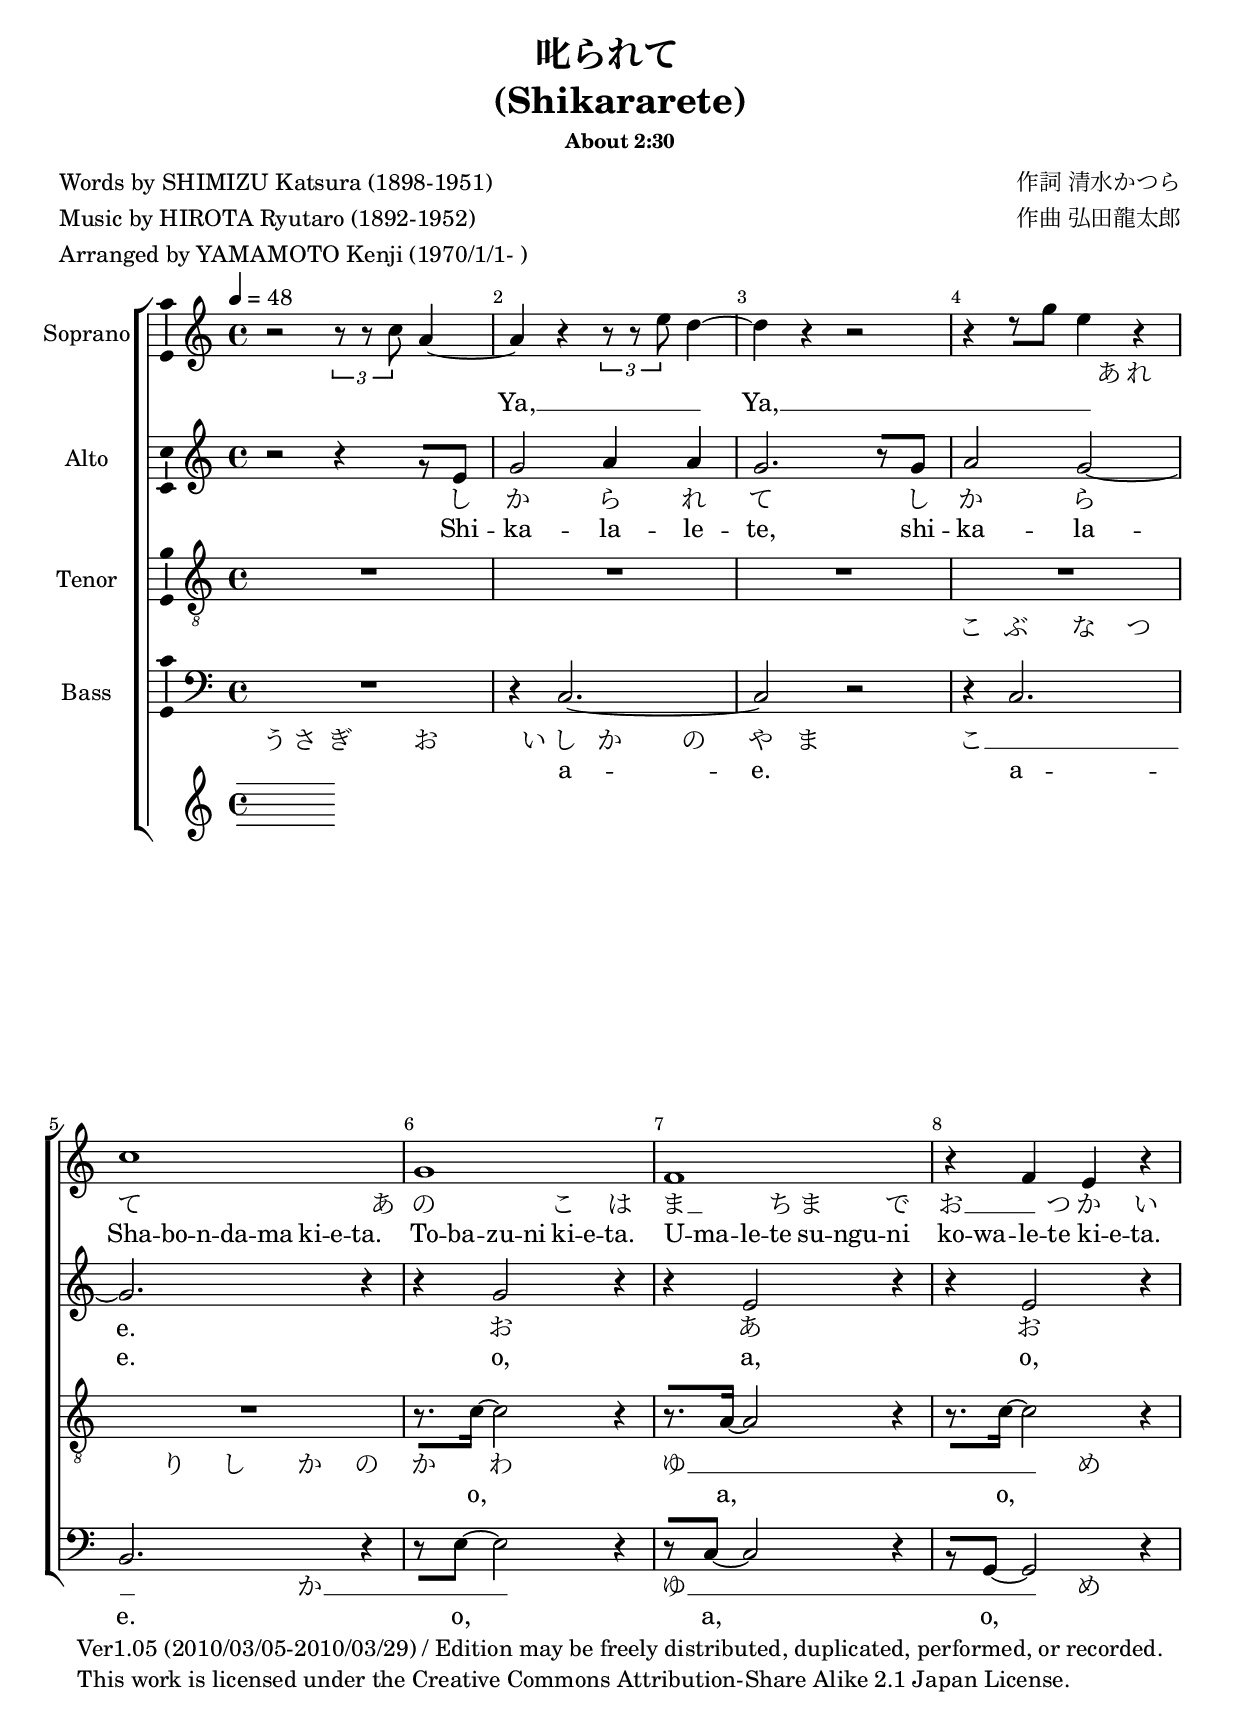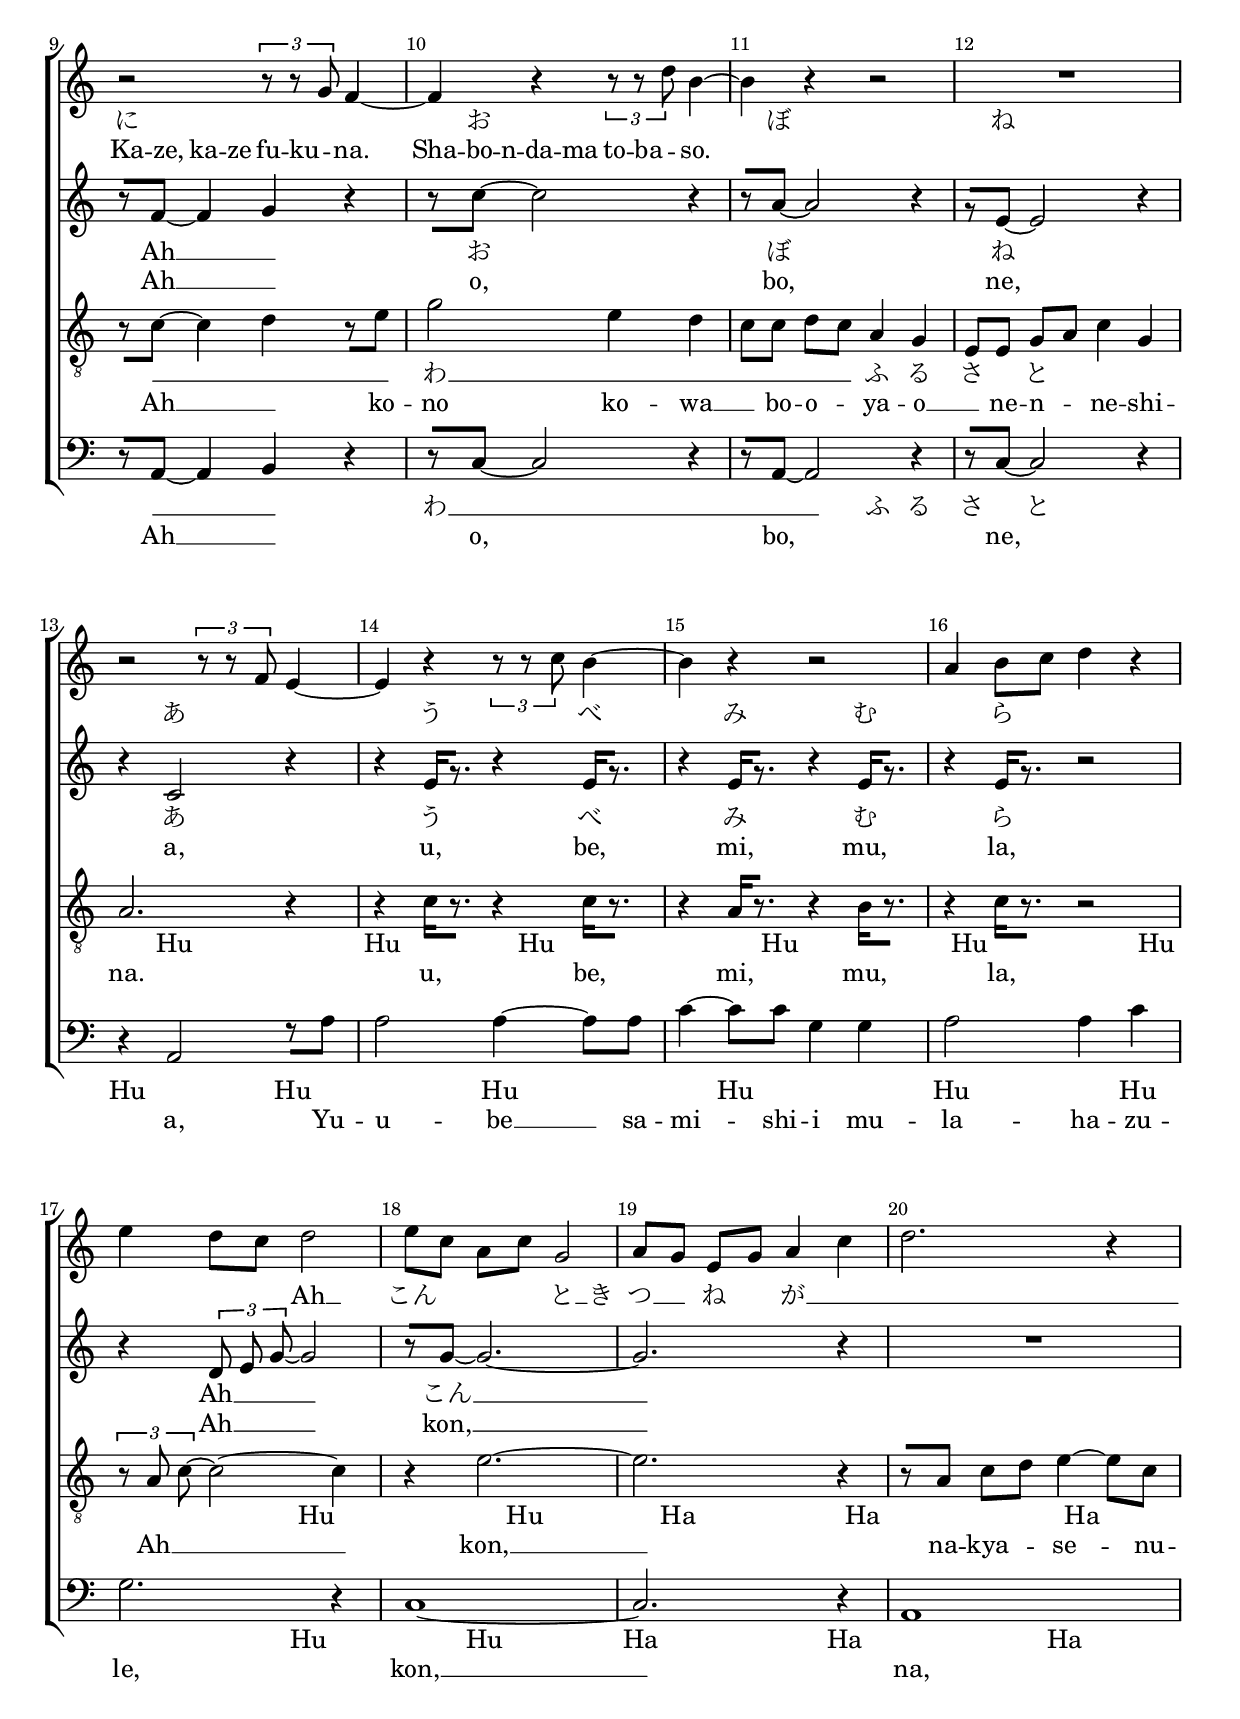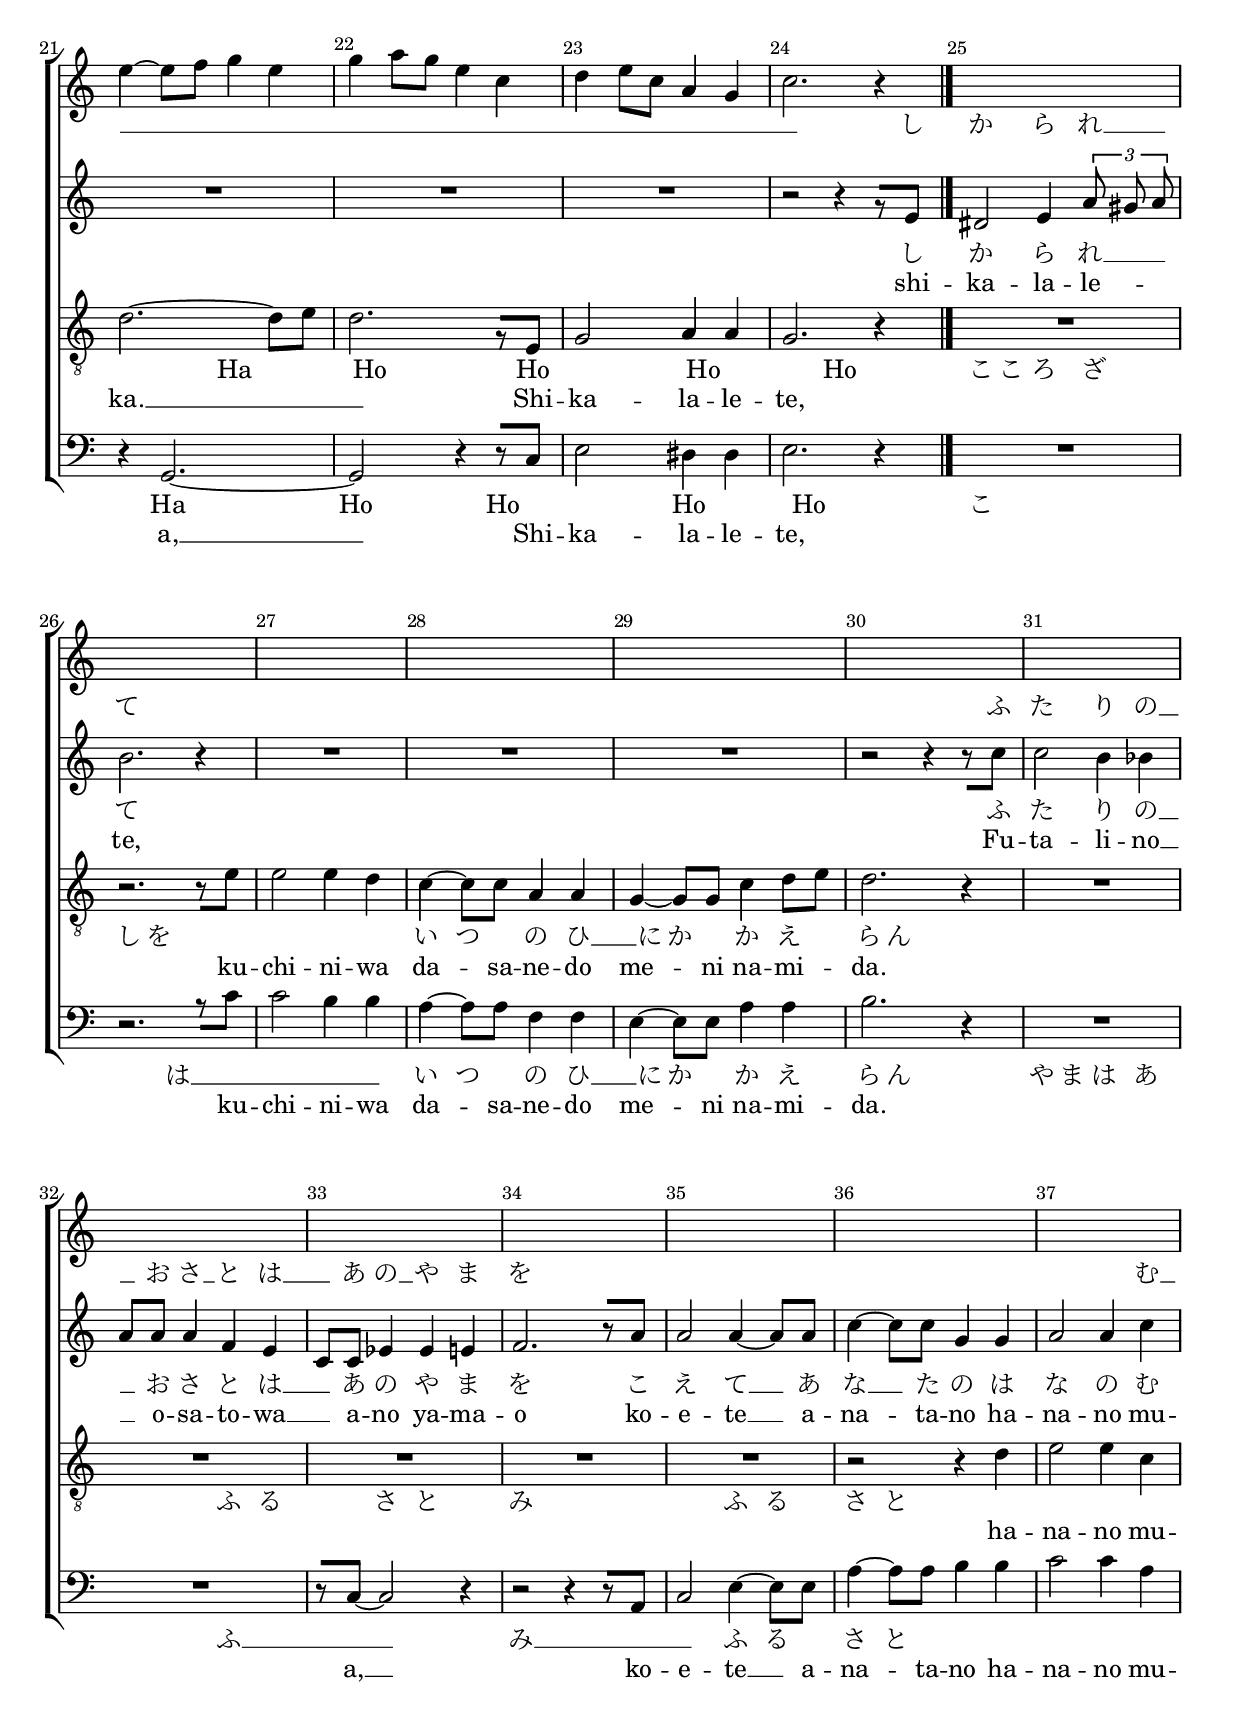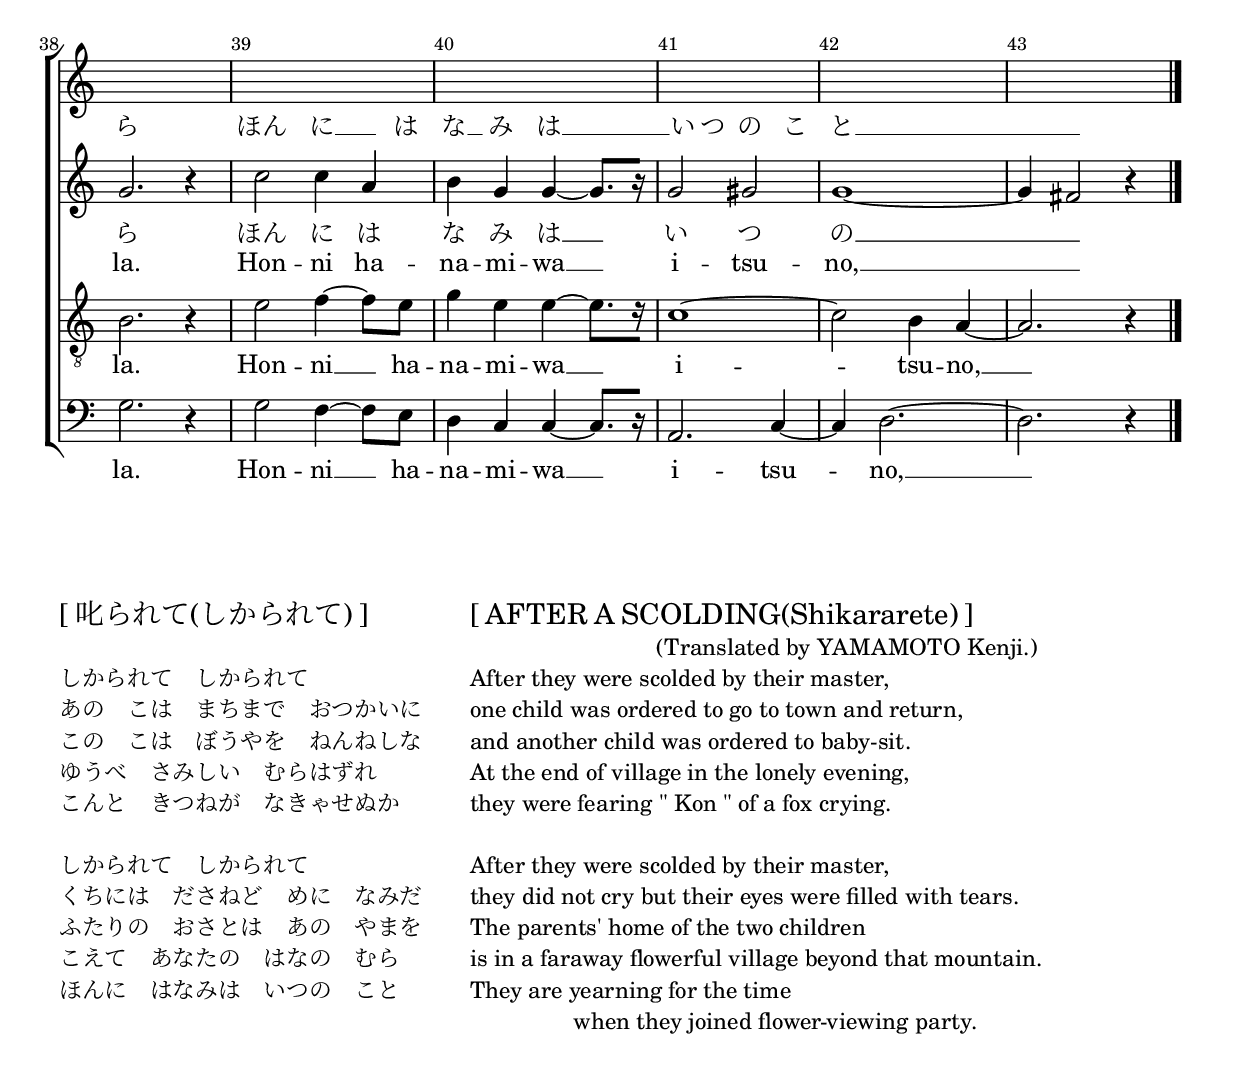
% **********************************************************************
% shikararete.ly :
%  Copyright (C) 2010 YAMAMOTO Kenji
%  This work is licensed under 
%  the Creative Commons Attribution-Share Alike 2.1 Japan License. 
%  To view a copy of this license, 
%  visit http://creativecommons.org/licenses/by-sa/2.1/jp/
%  or send a letter to Creative Commons, 171 Second Street,
%  Suite 300, San Francisco, California, 94105, USA.
% **********************************************************************

\version "2.12.3"

\include "common.ly"

% **********************************************************************
% sopranoMusic.ly :
%  Copyright (C) 2010 YAMAMOTO Kenji
%  This work is licensed under 
%  the Creative Commons Attribution-Share Alike 2.1 Japan License. 
%  To view a copy of this license, 
%  visit http://creativecommons.org/licenses/by-sa/2.1/jp/
%  or send a letter to Creative Commons, 171 Second Street,
%  Suite 300, San Francisco, California, 94105, USA.
% **********************************************************************

sopranoMusic =
{
  \set Staff.instrumentName = "Soprano"

  \clef treble

  \key c \major

  % --------------------------------------------------
  % Initial Setting
  % --------------------------------------------------
%  \set Staff.midiInstrument = "acoustic grand"
  \set Staff.midiInstrument = "violin"

  \override Staff.TimeSignature #'style = #'()

  \time 4/4

  % --------------------------------------------------
  % 1-1
  % --------------------------------------------------
  \relative c''
  {
    r2 \times2/3{ r8 r c } a4~ | a4 r4 \times2/3{ r8 r e' } d4~ | d4 r4 r2 | r4 r8 [ g ] e4 r4  |
  }

  % --------------------------------------------------
  % 1-2
  % --------------------------------------------------
  \relative c''
  {
    c1 | g1 | f1 | r4 f4 e4 r4  |
  }

  \break

  % --------------------------------------------------
  % 2-1
  % --------------------------------------------------
  \relative c''
  {
    r2 \times2/3{ r8 r g } f4~ | f4 r4 \times2/3{ r8 r d' } b4~ | b4 r4 r2 | R1 |
  }

  \break

  % --------------------------------------------------
  % 2-2
  % --------------------------------------------------
  \relative c'
  {
    r2 \times2/3{ r8 r f } e4~ | e4 r4 \times2/3{ r8 r c' } b4~ | b4 r4 r2 | a4 b8 [ c ] d4 r4 |
  }

  \break

  % --------------------------------------------------
  % 3-1
  % --------------------------------------------------
  \relative c''
  {
    e4 d8 [ c ] d2 | e8 [ c ] a8 [ c ] g2 | a8 [ g ] e8 [ g ] a4 c4 | d2. r4 |
  }

  % --------------------------------------------------
  % 3-2
  % --------------------------------------------------
  \relative c''
  {
    e4~ e8 [ f ] g4 e4 | g4 a8 [ g ] e4 c4 | d4 e8 [ c ] a4 g4 | c2. r4 |
  }

  \bar "|."
}



sopranoLyrics = \lyricmode 
{
  % --------------------------------------------------
  % 1-1
  % --------------------------------------------------
  \skip4 \skip4 \skip4 \skip4 | \skip4 \skip4 \skip4 \skip4 | \skip4 \skip4 \skip4 \skip4 | \skip4 \skip4 \skip8*2/3 \skip8*2/3 あ8*2/3 れ8*2/3 __ \skip8*2/3 \skip8*2/3 | て4 \skip4 \skip4 \skip8 あ8 |

  % --------------------------------------------------
  % 1-2
  % --------------------------------------------------
  の4 \skip4 こ4 は4 | ま4 __ \skip8 ち8 ま4 で4 | お4 __ \skip8 つ8 か4 い8 __ \skip8 | に4 \skip4 \skip4 \skip4 |

  % --------------------------------------------------
  % 1-3
  % --------------------------------------------------
  \skip8 お8 \skip4 \skip4 \skip4 | \skip8 ぼ8 \skip4 \skip4 \skip4 | \skip8 ね8 \skip4 \skip4 \skip4 | \skip4 あ4 \skip4 \skip4 |

  % --------------------------------------------------
  % 1-4
  % --------------------------------------------------
  \skip4 う16 \skip8. \skip4 べ16 \skip8. | \skip4 み16 \skip8. \skip4 む16 \skip8. | \skip4 ら16 \skip8. \skip4 \skip4 | \skip4 \skip4 Ah4 __ \skip4 |

  % --------------------------------------------------
  % 1-5
  % --------------------------------------------------
  こん4 \skip4 と4 __ \skip8 き8 | つ8 __ \skip8 ね4 が8 __ \skip8 \skip4 | \skip4 \skip4 \skip4 \skip4 | \skip4 \skip4 \skip4 \skip4 | \skip4 \skip4 \skip4 \skip4 |

  % --------------------------------------------------
  % 2-1
  % --------------------------------------------------
  \skip4 \skip4 \skip4 \skip4 | \skip4 \skip4 \skip4 \skip8 し8 | か4 \skip4 ら4 れ8*2/3 __ \skip8*2/3 \skip8*2/3 | て4 \skip4 \skip4 \skip4 |

  % --------------------------------------------------
  % 2-2
  % --------------------------------------------------
  \skip4 \skip4 \skip4 \skip4 | \skip4 \skip4 \skip4 \skip4 | \skip4 \skip4 \skip4 \skip4 | \skip4 \skip4 \skip4 \skip8 ふ8 |

  % --------------------------------------------------
  % 2-3
  % --------------------------------------------------
  た4 \skip4 り4 の4 __ | \skip8 お8 さ8 __ \skip8 と4 は4 __ | \skip8 あ8 の8 __ \skip8 や4 ま4 | を4 \skip4 \skip4 \skip4 |

  % --------------------------------------------------
  % 2-4
  % --------------------------------------------------
  \skip4 \skip4 \skip4 \skip4 | \skip4 \skip4 \skip4 \skip4 | \skip4 \skip4 \skip4 む8 __ \skip8 | ら4 \skip4 \skip4 \skip4 |

  % --------------------------------------------------
  % 2-5
  % --------------------------------------------------
  ほん4 \skip4 に4 __  \skip8 は8 | な8 __ \skip8 み4 は8 __ \skip8 \skip4 | \skip8 い8 つ8 __ \skip8 の4 \skip8 こ8 | と4 __ \skip4 \skip4 \skip4 | \skip4 \skip4 \skip4 \skip4 |

}



sopranoLyricsRoman = \lyricmode 
{
  % --------------------------------------------------
  % 1-1
  % --------------------------------------------------
  \skip4 \skip4 | \skip4 \skip4 | Ya,4 __ \skip4 | \skip4 \skip4 |

  % --------------------------------------------------
  % 1-2
  % --------------------------------------------------
  Ya,4 __ \skip4 | \skip4 \skip4 | \skip4 \skip4 | \skip4 \skip4 |

  % --------------------------------------------------
  % 2-1
  % --------------------------------------------------
  Sha8 -- bo16 -- n16 -- da8 -- ma8 | ki8 -- e8 -- ta.8 \skip8 | To8 -- ba8 -- zu8 -- ni8 | ki8 -- e8 -- ta.8 \skip8 |

  % --------------------------------------------------
  % 2-2
  % --------------------------------------------------
  U8 -- ma8 -- le8 -- te8 | su8 -- ngu8 -- ni8 \skip8 | ko8 -- wa8 -- le8 -- te8 | ki8 -- e8 -- ta.8 \skip8 |

  % --------------------------------------------------
  % 3-1
  % --------------------------------------------------
  Ka8. -- ze,16 ka8 -- ze8 | fu8 -- ku8 -- na.8 \skip8 | Sha8 -- bo16 -- n16 -- da8 -- ma8 | to8 -- ba8 -- so.8 \skip8 |

}



altoMusic =
{
  \set Staff.instrumentName = "Alto"

  \clef treble

  \key c \major

  % --------------------------------------------------
  % 初期設定
  % --------------------------------------------------
%  \set Staff.midiInstrument = "acoustic grand"
  \set Staff.midiInstrument = "violin"

  \override Staff.TimeSignature #'style = #'()

  \time 4/4

  % --------------------------------------------------
  % 1-1
  % --------------------------------------------------
  \relative c'
  {
    r2 r4 r8 [ e ] | g2 a4 a4 | g2. r8 [ g ] | a2 g2~ | g2. r4 |
  }

  % --------------------------------------------------
  % 1-2
  % --------------------------------------------------
  \relative c''
  {
    r4 g2 r4 | r4 e2 r4 | r4 e2 r4 | r8 [ f~ ] f4 g4 r4 |
  }

  % --------------------------------------------------
  % 1-3
  % --------------------------------------------------
  \relative c''
  {
    r8 [ c~ ] c2 r4 | r8 [ a~ ] a2 r4 | r8 [ e~ ] e2 r4 | r4 c2 r4  |
  }

  % --------------------------------------------------
  % 1-4
  % --------------------------------------------------
  \relative c'
  {
    r4 e16 [ r8. ] r4 e16 [ r8. ] | r4 e16 [ r8. ] r4 e16 [ r8. ] | r4 e16 [ r8. ] r2 | r4 \times2/3{ d8 e g~ } g2 |
  }

  % --------------------------------------------------
  % 1-5
  % --------------------------------------------------
  \relative c''
  {
    r8 [ g~ ] g2.~ | g2. r4 | R1 | R1 | R1 |
  }

  % --------------------------------------------------
  % 2-1
  % --------------------------------------------------
  \relative c'
  {
    R1 | r2 r4 r8 [ e ] | dis2 e4 \times2/3 { a8 gis a } | b2. r4 |
  }

  % --------------------------------------------------
  % 2-2
  % --------------------------------------------------
  \relative c''
  {
    R1 | R1 | R1 | r2 r4 r8 [ c ] |
  }

  % --------------------------------------------------
  % 2-3
  % --------------------------------------------------
  \relative c''
  {
    c2 b4 bes4 | a8 [ a ] a4 f4 e4 | c8 [ c ] es4 es4 e4 | f2. r8 [ a ] |
  }

  % --------------------------------------------------
  % 2-4
  % --------------------------------------------------
  \relative c''
  {
    a2 a4~ a8 [ a ] | c4~ c8 [ c ] g4 g4 | a2 a4 c4 | g2. r4 |
  }

  % --------------------------------------------------
  % 2-5
  % --------------------------------------------------
  \relative c''
  {
    c2 c4 a4 | b4 g4 g4~ g8. [ r16 ] | g2 gis2 | g1~ | g4 fis2 r4 |
  }

  \bar "|."
}



% **********************************************************************
% altoLyrics.ly :
%  Copyright (C) 2010 YAMAMOTO Kenji
%  This work is licensed under 
%  the Creative Commons Attribution-Share Alike 2.1 Japan License. 
%  To view a copy of this license, 
%  visit http://creativecommons.org/licenses/by-sa/2.1/jp/
%  or send a letter to Creative Commons, 171 Second Street,
%  Suite 300, San Francisco, California, 94105, USA.
% **********************************************************************

altoLyrics = \lyricmode 
{
  % --------------------------------------------------
  % 1-1
  % --------------------------------------------------
  \skip4 \skip4 \skip4 \skip8 し8 | か4 \skip4 ら4 れ4 | て4 \skip4 \skip4 \skip8 し8 | か4 \skip4 ら4 \skip4 | e.4 \skip4 \skip4 \skip4 |

  % --------------------------------------------------
  % 1-2
  % --------------------------------------------------
  \skip4 お4 \skip4 \skip4 | \skip4 あ4 \skip4 \skip4 | \skip4 お4 \skip4 \skip4 | \skip8 Ah8 __ \skip4 \skip4 \skip4 |

  % --------------------------------------------------
  % 1-3
  % --------------------------------------------------
  \skip8 お8 \skip4 \skip4 \skip4 | \skip8 ぼ8 \skip4 \skip4 \skip4 | \skip8 ね8 \skip4 \skip4 \skip4 | \skip4 あ4 \skip4 \skip4 |

  % --------------------------------------------------
  % 1-4
  % --------------------------------------------------
  \skip4 う16 \skip8. \skip4 べ16 \skip8. | \skip4 み16 \skip8. \skip4 む16 \skip8. | \skip4 ら16 \skip8. \skip4 \skip4 | \skip4 Ah4 __ \skip4 \skip4 |

  % --------------------------------------------------
  % 1-5
  % --------------------------------------------------
  \skip8 こん8 __  \skip4 \skip4 \skip4 | \skip4 \skip4 \skip4 \skip4 | \skip4 \skip4 \skip4 \skip4 | \skip4 \skip4 \skip4 \skip4 | \skip4 \skip4 \skip4 \skip4 |

  % --------------------------------------------------
  % 2-1
  % --------------------------------------------------
  \skip4 \skip4 \skip4 \skip4 | \skip4 \skip4 \skip4 \skip8 し8 | か4 \skip4 ら4 れ8*2/3 __ \skip8*2/3 \skip8*2/3 | て4 \skip4 \skip4 \skip4 |

  % --------------------------------------------------
  % 2-2
  % --------------------------------------------------
  \skip4 \skip4 \skip4 \skip4 | \skip4 \skip4 \skip4 \skip4 | \skip4 \skip4 \skip4 \skip4 | \skip4 \skip4 \skip4 \skip8 ふ8 |

  % --------------------------------------------------
  % 2-3
  % --------------------------------------------------
  た4 \skip4 り4 の4 __ | \skip8 お8 さ4 と4 は4 __ | \skip8 あ8 の4 や4 ま4 | を4 \skip4 \skip4 \skip8 こ8 |

  % --------------------------------------------------
  % 2-4
  % --------------------------------------------------
  え4 \skip4 て4 __ \skip8 あ8 | な4 __ \skip8 た8 の4 は4 | な4 \skip4 の4 む4 | ら4 \skip4 \skip4 \skip4 |

  % --------------------------------------------------
  % 2-5
  % --------------------------------------------------
  ほん4 \skip4 に4 は4 | な4 み4 は8 __ \skip8 \skip4 | い4 \skip4 つ4 \skip4 | の4 __ \skip4 \skip4 \skip4 | \skip4 \skip4 \skip4 \skip4 |

}



altoLyricsRoman = \lyricmode 
{
  % --------------------------------------------------
  % 1-1
  % --------------------------------------------------
  \skip4 \skip4 \skip4 \skip8 Shi8 -- | ka4 -- \skip4 la4 -- le4 -- | te,4 \skip4 \skip4 \skip8 shi8 -- | ka4 -- \skip4 la4 -- \skip4 | e.4 \skip4 \skip4 \skip4 |

  % --------------------------------------------------
  % 1-2
  % --------------------------------------------------
  \skip4 o,4 \skip4 \skip4 | \skip4 a,4 \skip4 \skip4 | \skip4 o,4 \skip4 \skip4 | \skip8 Ah8 __ \skip4 \skip4 \skip4 |

  % --------------------------------------------------
  % 1-3
  % --------------------------------------------------
  \skip8 o,8 \skip4 \skip4 \skip4 | \skip8 bo,8 \skip4 \skip4 \skip4 | \skip8 ne,8 \skip4 \skip4 \skip4 | \skip4 a,4 \skip4 \skip4 |

  % --------------------------------------------------
  % 1-4
  % --------------------------------------------------
  \skip4 u,16 \skip8. \skip4 be,16 \skip8. | \skip4 mi,16 \skip8. \skip4 mu,16 \skip8. | \skip4 la,16 \skip8. \skip4 \skip4 | \skip4 Ah4 __ \skip4 \skip4 |

  % --------------------------------------------------
  % 1-5
  % --------------------------------------------------
  \skip8 kon,8 __  \skip4 \skip4 \skip4 | \skip4 \skip4 \skip4 \skip4 | \skip4 \skip4 \skip4 \skip4 | \skip4 \skip4 \skip4 \skip4 | \skip4 \skip4 \skip4 \skip4 |

  % --------------------------------------------------
  % 2-1
  % --------------------------------------------------
  \skip4 \skip4 \skip4 \skip4 | \skip4 \skip4 \skip4 \skip8 shi8 -- | ka4 -- \skip4 la4 -- le8*2/3 -- \skip8*2/3 \skip8*2/3 | te,4 \skip4 \skip4 \skip4 |

  % --------------------------------------------------
  % 2-2
  % --------------------------------------------------
  \skip4 \skip4 \skip4 \skip4 | \skip4 \skip4 \skip4 \skip4 | \skip4 \skip4 \skip4 \skip4 | \skip4 \skip4 \skip4 \skip8 Fu8 -- |

  % --------------------------------------------------
  % 2-3
  % --------------------------------------------------
  ta4 -- \skip4 li4 -- no4 __ | \skip8 o8 -- sa4 -- to4 -- wa4 __ | \skip8 a8 -- no4 ya4 -- ma4 -- | o4 \skip4 \skip4 \skip8 ko8 -- |

  % --------------------------------------------------
  % 2-4
  % --------------------------------------------------
  e4 -- \skip4 te4 __ \skip8 a8 -- | na4 -- \skip8 ta8 -- no4 ha4 -- | na4 -- \skip4 no4 mu4 -- | la.4 \skip4 \skip4 \skip4 |

  % --------------------------------------------------
  % 2-5
  % --------------------------------------------------
  Hon4 -- \skip4 ni4 ha4 -- | na4 -- mi4 -- wa8 __ \skip8 \skip4 | i4 -- \skip4 tsu4 -- \skip4 | no,4 __ \skip4 \skip4 \skip4 | \skip4 \skip4 \skip4 \skip4 |

}



% **********************************************************************
% tenorMusic.ly :
%  Copyright (C) 2010 YAMAMOTO Kenji
%  This work is licensed under 
%  the Creative Commons Attribution-Share Alike 2.1 Japan License. 
%  To view a copy of this license, 
%  visit http://creativecommons.org/licenses/by-sa/2.1/jp/
%  or send a letter to Creative Commons, 171 Second Street,
%  Suite 300, San Francisco, California, 94105, USA.
% **********************************************************************

tenorMusic =
{
  \set Staff.instrumentName = "Tenor"

  \clef "treble_8" 

  \key c \major

  % --------------------------------------------------
  % Initial Setting
  % --------------------------------------------------
%  \set Staff.midiInstrument = "acoustic grand"
  \set Staff.midiInstrument = "violin"

  \override Staff.TimeSignature #'style = #'()

  \time 4/4

  % --------------------------------------------------
  % 1-1
  % --------------------------------------------------
  \relative c'
  {
    R1 | R1 | R1 | R1 | R1 |
  }

  % --------------------------------------------------
  % 1-2
  % --------------------------------------------------
  \relative c'
  {
    r8. [ c16~ ] c2 r4 | r8. [ a16~ ] a2 r4 | r8. [ c16~ ] c2 r4 | r8 [ c~ ] c4 d4 r8 [ e ] |
  }

  % --------------------------------------------------
  % 1-3
  % --------------------------------------------------
  \relative c''
  {
    g2 e4 d4 | c8 [ c ] d8 [ c ] a4 g4 | e8 [ e ] g8 [ a ] c4 g4 | a2. r4 |
  }

  % --------------------------------------------------
  % 1-4
  % --------------------------------------------------
  \relative c'
  {
    r4 c16 [ r8. ] r4 c16 [ r8. ] | r4 a16 [ r8. ] r4 b16 [ r8. ] | r4 c16 [ r8. ] r2 | \times2/3{ r8 a c~ } c2~ c4 |
  }

  % --------------------------------------------------
  % 1-5
  % --------------------------------------------------
  \relative c'
  {
    r4 e2.~ | e2. r4 | r8 [ a, ] c8 [ d ] e4~ e8 [ c ] | d2.~ d8 [ e ] | d2. r8 [ e, ] |
  }

  % --------------------------------------------------
  % 2-1
  % --------------------------------------------------
  \relative c'
  {
    g2 a4 a4 | g2. r4 | R1 | r2. r8 [ e' ] |
  }

  % --------------------------------------------------
  % 2-2
  % --------------------------------------------------
  \relative c'
  {
    e2 e4 d4 | c4~ c8 [ c ] a4 a4 | g4~ g8 [ g ] c4 d8 [ e ] | d2. r4 |
  }

  % --------------------------------------------------
  % 2-3
  % --------------------------------------------------
  \relative c'''
  {
    R1 | R1 | R1 | R1 |
  }

  % --------------------------------------------------
  % 2-4
  % --------------------------------------------------
  \relative c'
  {
    R1 | r2 r4 d4 | e2 e4 c4 | b2. r4 |
  }

  % --------------------------------------------------
  % 2-5
  % --------------------------------------------------
  \relative c'
  {
    e2 f4~ f8 [ e ] | g4 e4 e4~ e8. [ r16 ] | c1~ | c2 b4 a4~ | a2. r4 |
  }

  \bar "|."
}



% **********************************************************************
% tenorLyrics.ly :
%  Copyright (C) 2010 YAMAMOTO Kenji
%  This work is licensed under 
%  the Creative Commons Attribution-Share Alike 2.1 Japan License. 
%  To view a copy of this license, 
%  visit http://creativecommons.org/licenses/by-sa/2.1/jp/
%  or send a letter to Creative Commons, 171 Second Street,
%  Suite 300, San Francisco, California, 94105, USA.
% **********************************************************************

tenorLyrics = \lyricmode 
{
  % --------------------------------------------------
  % 1-1
  % --------------------------------------------------
  \skip4 \skip4 \skip4 | \skip4 \skip4 \skip4 | \skip4 \skip4 \skip4 | \skip4 \skip4 \skip4 |

  % --------------------------------------------------
  % 1-2
  % --------------------------------------------------
  こ4 ぶ4 な4 | つ4 __ \skip8 り8 し4 | か4 の4 か4 | わ4 \skip4 \skip4 |

  % --------------------------------------------------
  % 1-3
  % --------------------------------------------------
  ゆ4 __ \skip4 \skip4 | \skip4 \skip4 \skip4 | め4 __ \skip4 \skip4 | \skip4 \skip4 \skip4 |

  % --------------------------------------------------
  % 1-4
  % --------------------------------------------------
  わ4 __ \skip4 \skip4 | \skip4 \skip4 \skip4 | ふ4 る4 さ4 | と4 \skip4 \skip4 |

  % --------------------------------------------------
  % 2-1
  % --------------------------------------------------
  \skip4 Hu4 \skip4 | \skip4 Hu4 \skip4 | \skip8 Hu8 \skip4 \skip4 | \skip8 Hu8 \skip4 \skip4  |

  % --------------------------------------------------
  % 2-2
  % --------------------------------------------------
  \skip8 Hu8 \skip4 \skip4 | \skip8 Hu8 \skip4 \skip4 | \skip8 Hu8 \skip4 \skip4 | \skip8 Hu8 \skip4 \skip4 |

  % --------------------------------------------------
  % 2-3
  % --------------------------------------------------
  \skip8 Ha8 \skip4 \skip4 | \skip8 Ha8 \skip4 \skip4 | \skip8 Ha8 \skip4 \skip4 | \skip4 Ha4 \skip4 |

  % --------------------------------------------------
  % 2-4
  % --------------------------------------------------
  \skip8 Ho8 \skip4 \skip4 | \skip8 Ho8 \skip4 \skip4 | \skip8 Ho8 \skip4 \skip4 | \skip4 Ho4 \skip4 |

  % --------------------------------------------------
  % 3-1
  % --------------------------------------------------
  こ4 こ4 ろ4 | ざ4 __ \skip8 し8 を4 | \skip4 \skip4 \skip4 | \skip4 \skip4 \skip4 |

  % --------------------------------------------------
  % 3-2
  % --------------------------------------------------
  い4 つ4 の4 | ひ4 __ \skip8 に8 か4 | か4 え4 ら4 | ん4 \skip4 \skip4 |

  % --------------------------------------------------
  % 3-3
  % --------------------------------------------------
  \skip4 \skip4 \skip4 | \skip4 \skip4 \skip4 | ふ8 __ \skip8 る4 __ \skip4 | さ8 __ \skip8 と4 \skip4 |

  % --------------------------------------------------
  % 3-4
  % --------------------------------------------------
  み4 __ \skip4 \skip4 | \skip4 \skip4 \skip4 | ふ4 る4 さ4 | と4 \skip4 \skip4 |

}



tenorLyricsRoman = \lyricmode 
{
  % --------------------------------------------------
  % 1-1
  % --------------------------------------------------
  \skip4 \skip4 \skip4 \skip4 | \skip4 \skip4 \skip4 \skip4 | \skip4 \skip4 \skip4 \skip4 | \skip4 \skip4 \skip4 \skip4 | \skip4 \skip4 \skip4 \skip4 |

  % --------------------------------------------------
  % 1-2
  % --------------------------------------------------
  \skip8. o,16 \skip4 \skip4 \skip4 | \skip8. a,16 \skip4 \skip4 \skip4 | \skip8. o,16 \skip4 \skip4 \skip4 | \skip8 Ah8 __ \skip4 \skip4 \skip8 ko8 -- |

  % --------------------------------------------------
  % 1-3
  % --------------------------------------------------
  no4 \skip4 ko4 -- wa4 __ | \skip8 bo8 -- o8 -- \skip8 ya4 -- o4 __ | \skip8 ne8 -- n8 -- \skip8 ne4 -- shi4 -- | na.4 \skip4 \skip4 \skip4 |

  % --------------------------------------------------
  % 1-4
  % --------------------------------------------------
  \skip4 u,16 \skip8. \skip4 be,16 \skip8. | \skip4 mi,16 \skip8. \skip4 mu,16 \skip8. | \skip4 la,16 \skip8. \skip4 \skip4 | \skip8*2/3 Ah8*2/3 __ \skip8*2/3 \skip4 \skip4 \skip4 |

  % --------------------------------------------------
  % 1-5
  % --------------------------------------------------
  \skip4 kon,4 __ \skip4 \skip4 | \skip4 \skip4 \skip4 \skip4 | \skip8 na8 -- kya8 -- \skip8 se4 -- \skip8 nu8 -- | ka.4 __ \skip4 \skip4 \skip4 | \skip4 \skip4 \skip4 \skip8 Shi8 -- |

  % --------------------------------------------------
  % 2-1
  % --------------------------------------------------
  ka4 -- \skip4 la4 -- le4 -- | te,4 \skip4 \skip4 \skip4 | \skip4 \skip4 \skip4 \skip4 | \skip4 \skip4 \skip4 \skip8 ku8 -- |

  % --------------------------------------------------
  % 2-2
  % --------------------------------------------------
  chi4 -- \skip4 ni4 -- wa4 | da4 -- \skip8 sa8 -- ne4 -- do4 | me4 -- \skip8 ni8 na4 -- mi8 -- \skip8 | da.4 \skip4 \skip4 \skip4 |

  % --------------------------------------------------
  % 2-3
  % --------------------------------------------------
  \skip4 \skip4 \skip4 \skip4 | \skip4 \skip4 \skip4 \skip4 | \skip4 \skip4 \skip4 \skip4 | \skip4 \skip4 \skip4 \skip4 |

  % --------------------------------------------------
  % 2-4
  % --------------------------------------------------
  \skip4 \skip4 \skip4 \skip4 | \skip4 \skip4 \skip4 ha4 -- | na4 -- \skip4 no4 mu4 -- | la.4 \skip4 \skip4 \skip4 |

  % --------------------------------------------------
  % 2-5
  % --------------------------------------------------
  Hon4 -- \skip4 ni4 __  \skip8 ha8 -- | na4 -- mi4 -- wa8 __ \skip8 \skip4 | i4 -- \skip4 \skip4 \skip4 | \skip4 \skip4 tsu4 -- no,4 __ | \skip4 \skip4 \skip4 \skip4 |

}



bassMusic =
{
  \set Staff.instrumentName = "Bass"

  \clef bass

  \key c \major

  % --------------------------------------------------
  % 初期設定
  % --------------------------------------------------
%  \set Staff.midiInstrument = "acoustic grand"
  \set Staff.midiInstrument = "violin"

  \override Staff.TimeSignature #'style = #'()

  \time 4/4

  % --------------------------------------------------
  % 1-1
  % --------------------------------------------------
  \relative c
  {
    R1 | r4 c2.~ | c2 r2 | r4 c2. | b2. r4 |
  }

  % --------------------------------------------------
  % 1-2
  % --------------------------------------------------
  \relative c
  {
    r8 [ e~ ] e2 r4 | r8 [ c~ ] c2 r4 | r8 [ g~ ] g2 r4 | r8 [ a~ ] a4 b4 r4 |
  }

  % --------------------------------------------------
  % 1-3
  % --------------------------------------------------
  \relative c
  {
    r8 [ c~ ] c2 r4 | r8 [ a~ ] a2 r4 | r8 [ c~ ] c2 r4 | r4 a2 r8 [ a' ] |
  }

  % --------------------------------------------------
  % 1-4
  % --------------------------------------------------
  \relative c'
  {
    a2 a4~ a8 [ a ] | c4~ c8 [ c ] g4 g4 | a2 a4 c4 | g2. r4 |
  }

  % --------------------------------------------------
  % 1-5
  % --------------------------------------------------
  \relative c
  {
    c1~ | c2. r4 | a1 | r4 g2.~ | g2 r4 r8 [ c ] |
  }

  % --------------------------------------------------
  % 2-1
  % --------------------------------------------------
  \relative c
  {
    e2 dis4 dis4 | e2. r4 | R1 | r2. r8 [ c' ] |
  }

  % --------------------------------------------------
  % 2-2
  % --------------------------------------------------
  \relative c'
  {
    c2 b4 b4 | a4~ a8 [ a ] f4 f4 | e4~ e8 [ e ] a4 a4 | b2. r4 |
  }

  % --------------------------------------------------
  % 2-3
  % --------------------------------------------------
  \relative c
  {
    R1 | R1 | r8 [ c~ ] c2 r4 | r2 r4 r8 [ a ] |
  }

  % --------------------------------------------------
  % 2-4
  % --------------------------------------------------
  \relative c
  {
    c2 e4~ e8 [ e ] | a4~ a8 [ a ] b4 b4 | c2 c4 a4 | g2. r4 |
  }

  % --------------------------------------------------
  % 2-5
  % --------------------------------------------------
  \relative c'
  {
    g2 f4~ f8 [ e ] | d4 c4 c4~ c8. [ r16 ] | a2. c4~ | c4 d2.~ | d2. r4 |
  }

  \bar "|."
}



% **********************************************************************
% bassLyrics.ly :
%  Copyright (C) 2010 YAMAMOTO Kenji
%  This work is licensed under 
%  the Creative Commons Attribution-Share Alike 2.1 Japan License. 
%  To view a copy of this license, 
%  visit http://creativecommons.org/licenses/by-sa/2.1/jp/
%  or send a letter to Creative Commons, 171 Second Street,
%  Suite 300, San Francisco, California, 94105, USA.
% **********************************************************************

bassLyrics = \lyricmode 
{
  % --------------------------------------------------
  % 1-1
  % --------------------------------------------------
  う4 さ4 ぎ4 | お4 __ \skip8 い8 し4 | か4 の4 や4 | ま4 \skip4 \skip4 |

  % --------------------------------------------------
  % 1-2
  % --------------------------------------------------
  こ4 __ \skip4 \skip4 | \skip4 \skip4 \skip4 | か4 __ \skip4 \skip4 | \skip4 \skip4 \skip4 |

  % --------------------------------------------------
  % 1-3
  % --------------------------------------------------
  ゆ4 __ \skip4 \skip4 | \skip4 \skip4 \skip4 | め4 __ \skip4 \skip4 | \skip4 \skip4 \skip4 |

  % --------------------------------------------------
  % 1-4
  % --------------------------------------------------
  わ4 __ \skip4 \skip4 | \skip4 \skip4 \skip4 | ふ4 る4 さ4 | と4 \skip4 \skip4 |

  % --------------------------------------------------
  % 2-1
  % --------------------------------------------------
  Hu4 \skip4 \skip4 | Hu4 \skip4 \skip4 | Hu4 \skip4 \skip4 | Hu4 \skip4 \skip4  |

  % --------------------------------------------------
  % 2-2
  % --------------------------------------------------
  Hu4 \skip4 \skip4 | Hu4 \skip4 \skip4 | Hu4 \skip4 \skip4 | Hu4 \skip4 \skip4  |

  % --------------------------------------------------
  % 2-3
  % --------------------------------------------------
  Ha4 \skip4 \skip4 | Ha4 \skip4 \skip4 | Ha4 \skip4 \skip4 | Ha4 \skip4 \skip4  |

  % --------------------------------------------------
  % 2-4
  % --------------------------------------------------
  Ho4 \skip4 \skip4 | Ho4 \skip4 \skip4 | Ho4 \skip4 \skip4 | Ho4 \skip4 \skip4  |

  % --------------------------------------------------
  % 3-1
  % --------------------------------------------------
  こ4 __ \skip4 \skip4  | \skip4 \skip4 \skip4 | は4 __ \skip4 \skip4  | \skip4 \skip4 \skip4 |

  % --------------------------------------------------
  % 3-2
  % --------------------------------------------------
  い4 つ4 の4 | ひ4 __ \skip8 に8 か4 | か4 え4 ら4 | ん4 \skip4 \skip4 |

  % --------------------------------------------------
  % 3-3
  % --------------------------------------------------
  や8 __ \skip8 ま4 は4 | あ4 \skip4 \skip4  | ふ4 __ \skip4 \skip4 | \skip4 \skip4 \skip4 |

  % --------------------------------------------------
  % 3-4
  % --------------------------------------------------
  み4 __ \skip4 \skip4 | \skip4 \skip4 \skip4 | ふ4 る4 さ4 | と4 \skip4 \skip4 |

}



bassLyricsRoman = \lyricmode 
{
  % --------------------------------------------------
  % 1-1
  % --------------------------------------------------
  \skip4 \skip4 \skip4 \skip4 | \skip4 a4 -- \skip4 \skip4 | e.4 \skip4 \skip4 \skip4 | \skip4 a4 -- \skip4 \skip4 | e.4 \skip4 \skip4 \skip4 |

  % --------------------------------------------------
  % 1-2
  % --------------------------------------------------
  \skip8 o,8 \skip4 \skip4 \skip4 | \skip8 a,8 \skip4 \skip4 \skip4 | \skip8 o,8 \skip4 \skip4 \skip4 | \skip8 Ah8 __ \skip4 \skip4 \skip4 |

  % --------------------------------------------------
  % 1-3
  % --------------------------------------------------
  \skip8 o,8 \skip4 \skip4 \skip4 | \skip8 bo,8 \skip4 \skip4 \skip4 | \skip8 ne,8 \skip4 \skip4 \skip4 | \skip4 a,4 \skip4 \skip8 Yu8 -- |

  % --------------------------------------------------
  % 1-4
  % --------------------------------------------------
  u4 -- \skip4 be4 __ \skip8 sa8 -- | mi4 -- \skip8 shi8 -- i4 mu4 -- | la4 -- \skip4 ha4 -- zu4 -- | le,4 \skip4 \skip4 \skip4 |

  % --------------------------------------------------
  % 1-5
  % --------------------------------------------------
  kon,4 __ \skip4 \skip4 \skip4 | \skip4 \skip4 \skip4 \skip4 | na,4 \skip4 \skip4 \skip4 | \skip4 a,4 __ \skip4 \skip4 | \skip4 \skip4 \skip4 \skip8 Shi8 -- |

  % --------------------------------------------------
  % 2-1
  % --------------------------------------------------
  ka4 -- \skip4 la4 -- le4 -- | te,4 \skip4 \skip4 \skip4 | \skip4 \skip4 \skip4 \skip4 | \skip4 \skip4 \skip4 \skip8 ku8 -- |

  % --------------------------------------------------
  % 2-2
  % --------------------------------------------------
  chi4 -- \skip4 ni4 -- wa4 | da4 -- \skip8 sa8 -- ne4 -- do4 | me4 -- \skip8 ni8 na4 -- mi4 -- | da.4 \skip4 \skip4 \skip4 |

  % --------------------------------------------------
  % 2-3
  % --------------------------------------------------
  \skip4 \skip4 \skip4 \skip4 | \skip4 \skip4 \skip4 \skip4 | \skip8 a,8 __ \skip4 \skip4 \skip4 | \skip4 \skip4 \skip4 \skip8 ko8 -- |

  % --------------------------------------------------
  % 2-4
  % --------------------------------------------------
  e4 -- \skip4 te4 __ \skip8 a8 -- | na4 -- \skip8 ta8 -- no4 ha4 -- | na4 -- \skip4 no4 mu4 -- | la.4 \skip4 \skip4 \skip4 |

  % --------------------------------------------------
  % 2-5
  % --------------------------------------------------
  Hon4 -- \skip4 ni4 __  \skip8 ha8 -- | na4 -- mi4 -- wa8 __ \skip8 \skip4 | i4 -- \skip4 \skip4 tsu4 -- | \skip4 no,4 __ \skip4 \skip4 | \skip4 \skip4 \skip4 \skip4 |

}



wholeLyrics = 
\markup
{
  % --------------------------------------------------
  % 歌詞
  % --------------------------------------------------
  \column
  {
    \line \huge
    { 
      [ 叱られて(しかられて) ]
    }

    %insert blank line
    \hspace #0.1

    \line
    { 
      しかられて　しかられて
    }

    \line
    { 
      あの　こは　まちまで　おつかいに
    }

    \line
    { 
      この　こは　ぼうやを　ねんねしな
    }

    \line
    { 
      ゆうべ　さみしい　むらはずれ
    }

    \line
    { 
      こんと　きつねが　なきゃせぬか
    }

    %insert blank line
    \hspace #0.1

    \line
    { 
      しかられて　しかられて
    }

    \line
    { 
      くちには　ださねど　めに　なみだ
    }

    \line
    { 
      ふたりの　おさとは　あの　やまを
    }

    \line
    { 
      こえて　あなたの　はなの　むら
    }

    \line
    { 
      ほんに　はなみは　いつの　こと
    }

  }

  % --------------------------------------------------
  % 歌詞と翻訳の間のスペース指定
  % --------------------------------------------------
  \hspace #4.0

  % --------------------------------------------------
  % 翻訳（英語）
  % --------------------------------------------------
  \column
  {
    \line \huge
    { 
      [ AFTER A SCOLDING(Shikararete) ]
    }

    \line
    { 
      \hspace #18.0
      (Translated by YAMAMOTO Kenji.)
    }

    \line
    { 
      After they were scolded by their master,
    }

    \line
    { 
      one child was ordered to go to town and return,
    }

    \line
    { 
      and another child was ordered to baby-sit.
    }

    \line
    { 
      At the end of village in the lonely evening, 
    }

    \line
    { 
      they were fearing "\""Kon"\"" of a fox crying.
    }

    %insert blank line
    \hspace #0.1

    \line
    { 
      After they were scolded by their master,
    }

    \line
    { 
      they did not cry but their eyes were filled with tears.
    }

    \line
    { 
      The parents' home of the two children
    }

    \line
    { 
      is in a faraway flowerful village beyond that mountain.
    }

    \line
    { 
      They are yearning for the time
    }

    \line
    { 
      \hspace #10
      when they joined flower-viewing party.
    }

  }

}




\paper
{
  print-page-number = false
  bottom-margin = 1\cm
}

\header 
{
  title =
    \markup
    { 
      \column
      {
        \line
        {
          %move right
          \hspace #4.0

          叱られて
        }

        \line
        {
          (Shikararete)
        }

      }
    }

  subsubtitle =
    \markup
    { 
      \lower #3.0
      \column
      {
        \line
        {
          About 2:30
        }

      }
    }
  
  poet =
    \markup
    { 
      \column
      {
        %insert blank line
        \hspace #0.1

        \line
        {
          Words by SHIMIZU Katsura (1898-1951)
        }

        \line
        {
          Music by HIROTA Ryutaro (1892-1952)
        }

        \line
        {
          Arranged by YAMAMOTO Kenji (1970/1/1- )
        }
      }
    }

  composer =
    \markup
    { 
      \column
      {
        %insert blank line
        \hspace #0.1

        \line
        {
          作詞 清水かつら
        }

        \line
        {
          作曲 弘田龍太郎
        }
      }
    }

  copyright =
    \markup
    {
      \column
      {
        \line
        {
          Ver1.05 (2010/03/05-2010/03/29) / Edition may be freely distributed, duplicated, performed, or recorded.
        }

        \line
        {
          This work is licensed under the Creative Commons Attribution-Share Alike 2.1 Japan License.
        }
      }
    }

}

\score
{
  \new ChoirStaff
  <<

    \commonScoreSetting

    \new Staff
    <<

      \new Voice = "soprano" 
      {
        \sopranoMusic
      }

      \new Lyrics
      {
        \set associatedVoice = #"soprano"

        \sopranoLyrics
      }

      \new Lyrics
      {
        \set associatedVoice = #"soprano"

        \sopranoLyricsRoman
      }

    >>

    \new Staff
    <<

      \new Voice = "alto" 
      {
        \altoMusic
      }

      \new Lyrics
      {
        \set associatedVoice = #"alto"

        \altoLyrics
      }

      \new Lyrics
      {
        \set associatedVoice = #"alto"

        \altoLyricsRoman
      }

    >>

    \new Staff
    <<

      \new Voice = "tenor" 
      {
        \tenorMusic
      }

      \new Lyrics
      {
        \set associatedVoice = #"tenor"

        \tenorLyrics
      }

      \new Lyrics
      {
        \set associatedVoice = #"tenor"

        \tenorLyricsRoman
      }

    >>

    \new Staff
    <<

      \new Voice = "bass" 
      {
        \bassMusic
      }

      \new Lyrics
      {
        \set associatedVoice = #"bass"

        \bassLyrics
      }

      \new Lyrics
      {
        \set associatedVoice = #"bass"

        \bassLyricsRoman
      }

    >>

  >>

  \layout
  {
    \context 
    {
      \Lyrics
      \consists "Bar_engraver"
      \consists "Separating_line_group_engraver"
      \override BarLine #'transparent = ##t
    }

    \context 
    {
      \Voice
      \consists "Ambitus_engraver"
    }
  }

  \midi
  {
  }

}

\wholeLyrics

